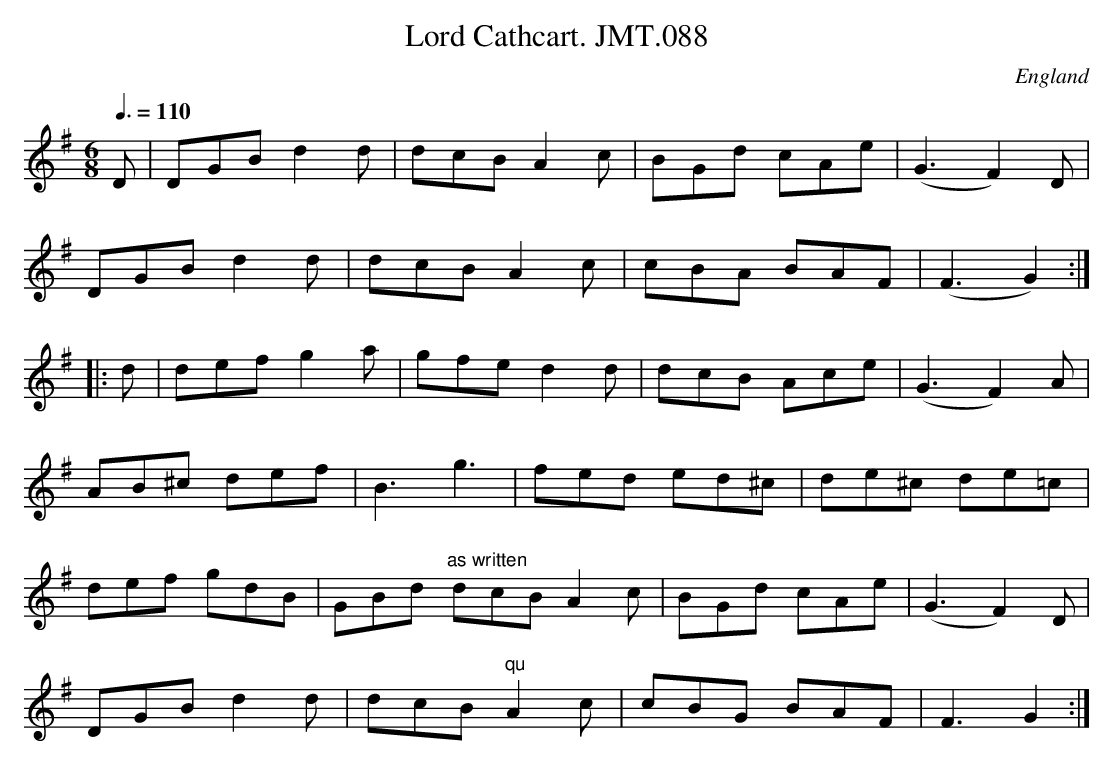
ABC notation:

X:1
T:Lord Cathcart. JMT.088
L:1/8
M:6/8
O:England
Q:3/8=110
K:G
D|DGB d2d|dcBA2c|BGd cAe|(G3F2)D|!
DGBd2d|dcBA2c|cBA BAF|(F3G2):|!
|:d|defg2a|gfed2d|dcB Ace|(G3F2)A|!
AB^c def|B3g3|fed ed^c|de^c de=c|!
def gdB|GBd"as written" dcBA2c|BGd cAe|(G3F2)D|!
DGBd2d|dcB"qu"A2c|cBG BAF|F3G2:|
